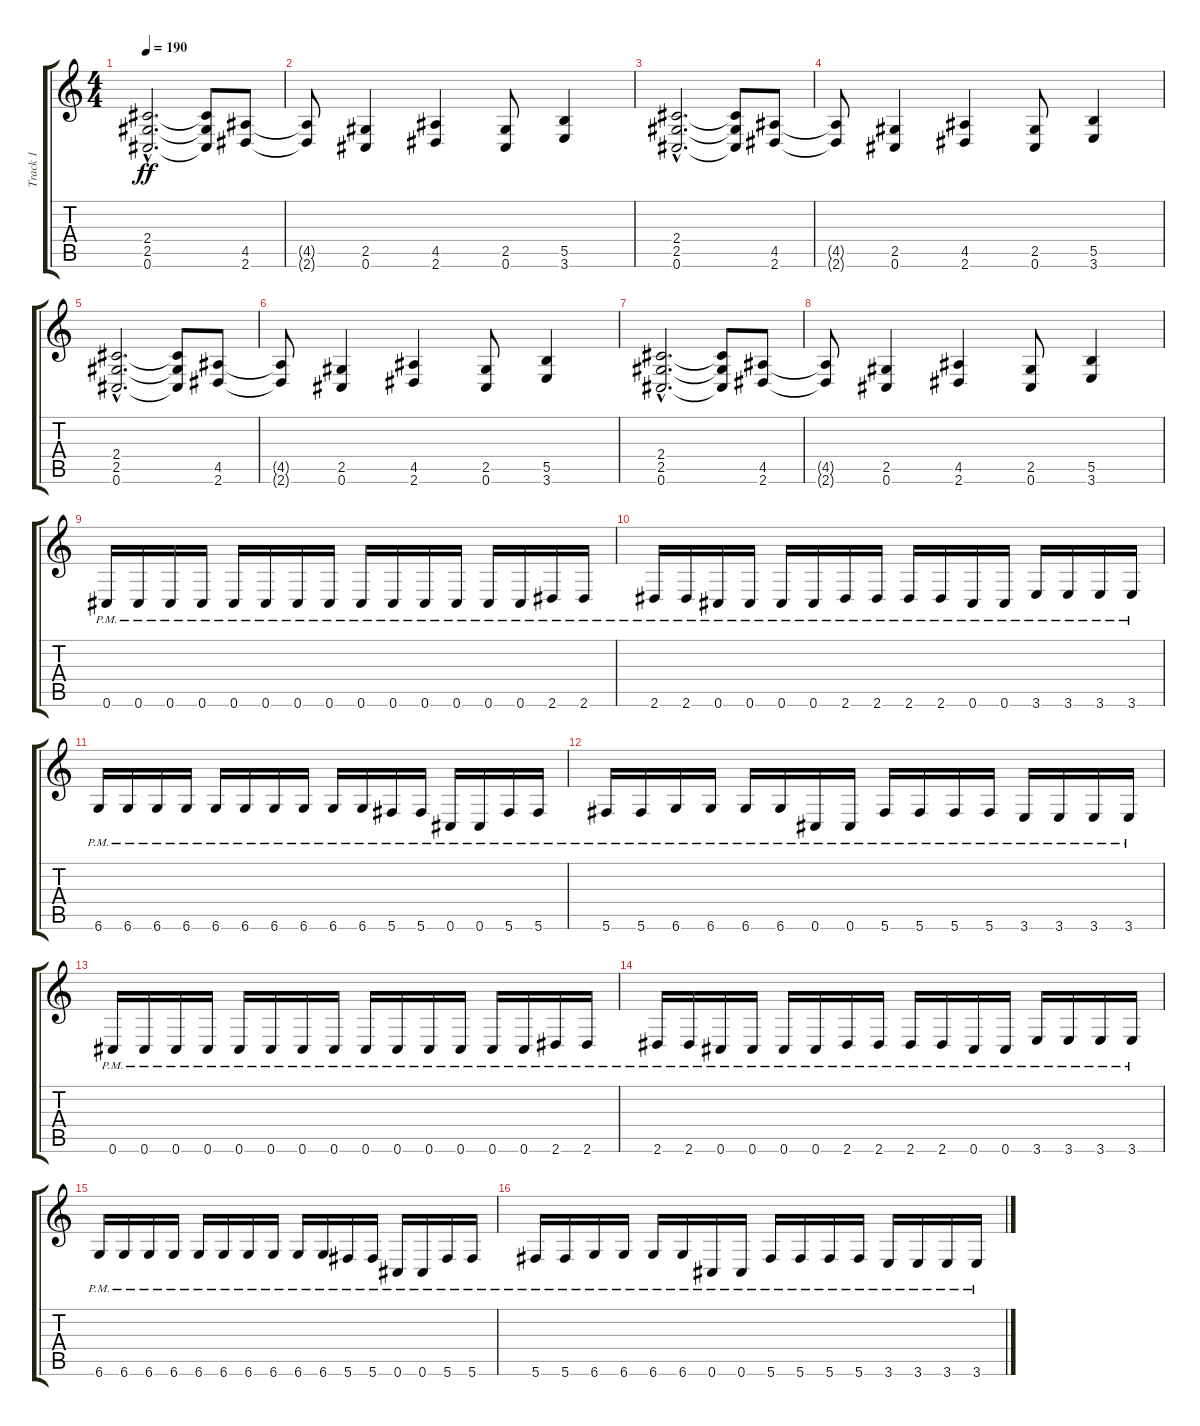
\track ("Track 1" "Track 1") {instrument distortionguitar}
\staff {score tabs}
\tuning (Db4 Ab3 E3 B2 Gb2 Db2) {hide}
\ts (4 4)
\tempo 190
\clef g2
\ks c
(2.4{hac} 2.5{hac} 0.6{hac}).2{d dy ff} (2.4{t} 2.5{t} 0.6{t}).8 (4.5 2.6).8 |
(4.5{t} 2.6{t}).8 (2.5 0.6).4 (4.5 2.6).4 (2.5 0.6).8 (5.5 3.6).4 |
(2.4{hac} 2.5{hac} 0.6{hac}).2{d} (2.4{t} 2.5{t} 0.6{t}).8 (4.5 2.6).8 |
(4.5{t} 2.6{t}).8 (2.5 0.6).4 (4.5 2.6).4 (2.5 0.6).8 (5.5 3.6).4 |
(2.4{hac} 2.5{hac} 0.6{hac}).2{d} (2.4{t} 2.5{t} 0.6{t}).8 (4.5 2.6).8 |
(4.5{t} 2.6{t}).8 (2.5 0.6).4 (4.5 2.6).4 (2.5 0.6).8 (5.5 3.6).4 |
(2.4{hac} 2.5{hac} 0.6{hac}).2{d} (2.4{t} 2.5{t} 0.6{t}).8 (4.5 2.6).8 |
(4.5{t} 2.6{t}).8 (2.5 0.6).4 (4.5 2.6).4 (2.5 0.6).8 (5.5 3.6).4 |
0.6{pm}.16 0.6{pm}.16 0.6{pm}.16 0.6{pm}.16 0.6{pm}.16 0.6{pm}.16 0.6{pm}.16 0.6{pm}.16 0.6{pm}.16 0.6{pm}.16 0.6{pm}.16 0.6{pm}.16 0.6{pm}.16 0.6{pm}.16 2.6{pm}.16 2.6{pm}.16 |
2.6{pm}.16 2.6{pm}.16 0.6{pm}.16 0.6{pm}.16 0.6{pm}.16 0.6{pm}.16 2.6{pm}.16 2.6{pm}.16 2.6{pm}.16 2.6{pm}.16 0.6{pm}.16 0.6{pm}.16 3.6{pm}.16 3.6{pm}.16 3.6{pm}.16 3.6{pm}.16 |
6.6{pm}.16 6.6{pm}.16 6.6{pm}.16 6.6{pm}.16 6.6{pm}.16 6.6{pm}.16 6.6{pm}.16 6.6{pm}.16 6.6{pm}.16 6.6{pm}.16 5.6{pm}.16 5.6{pm}.16 0.6{pm}.16 0.6{pm}.16 5.6{pm}.16 5.6{pm}.16 |
5.6{pm}.16 5.6{pm}.16 6.6{pm}.16 6.6{pm}.16 6.6{pm}.16 6.6{pm}.16 0.6{pm}.16 0.6{pm}.16 5.6{pm}.16 5.6{pm}.16 5.6{pm}.16 5.6{pm}.16 3.6{pm}.16 3.6{pm}.16 3.6{pm}.16 3.6{pm}.16 |
0.6{pm}.16 0.6{pm}.16 0.6{pm}.16 0.6{pm}.16 0.6{pm}.16 0.6{pm}.16 0.6{pm}.16 0.6{pm}.16 0.6{pm}.16 0.6{pm}.16 0.6{pm}.16 0.6{pm}.16 0.6{pm}.16 0.6{pm}.16 2.6{pm}.16 2.6{pm}.16 |
2.6{pm}.16 2.6{pm}.16 0.6{pm}.16 0.6{pm}.16 0.6{pm}.16 0.6{pm}.16 2.6{pm}.16 2.6{pm}.16 2.6{pm}.16 2.6{pm}.16 0.6{pm}.16 0.6{pm}.16 3.6{pm}.16 3.6{pm}.16 3.6{pm}.16 3.6{pm}.16 |
6.6{pm}.16 6.6{pm}.16 6.6{pm}.16 6.6{pm}.16 6.6{pm}.16 6.6{pm}.16 6.6{pm}.16 6.6{pm}.16 6.6{pm}.16 6.6{pm}.16 5.6{pm}.16 5.6{pm}.16 0.6{pm}.16 0.6{pm}.16 5.6{pm}.16 5.6{pm}.16 |
5.6{pm}.16 5.6{pm}.16 6.6{pm}.16 6.6{pm}.16 6.6{pm}.16 6.6{pm}.16 0.6{pm}.16 0.6{pm}.16 5.6{pm}.16 5.6{pm}.16 5.6{pm}.16 5.6{pm}.16 3.6{pm}.16 3.6{pm}.16 3.6{pm}.16 3.6{pm}.16
